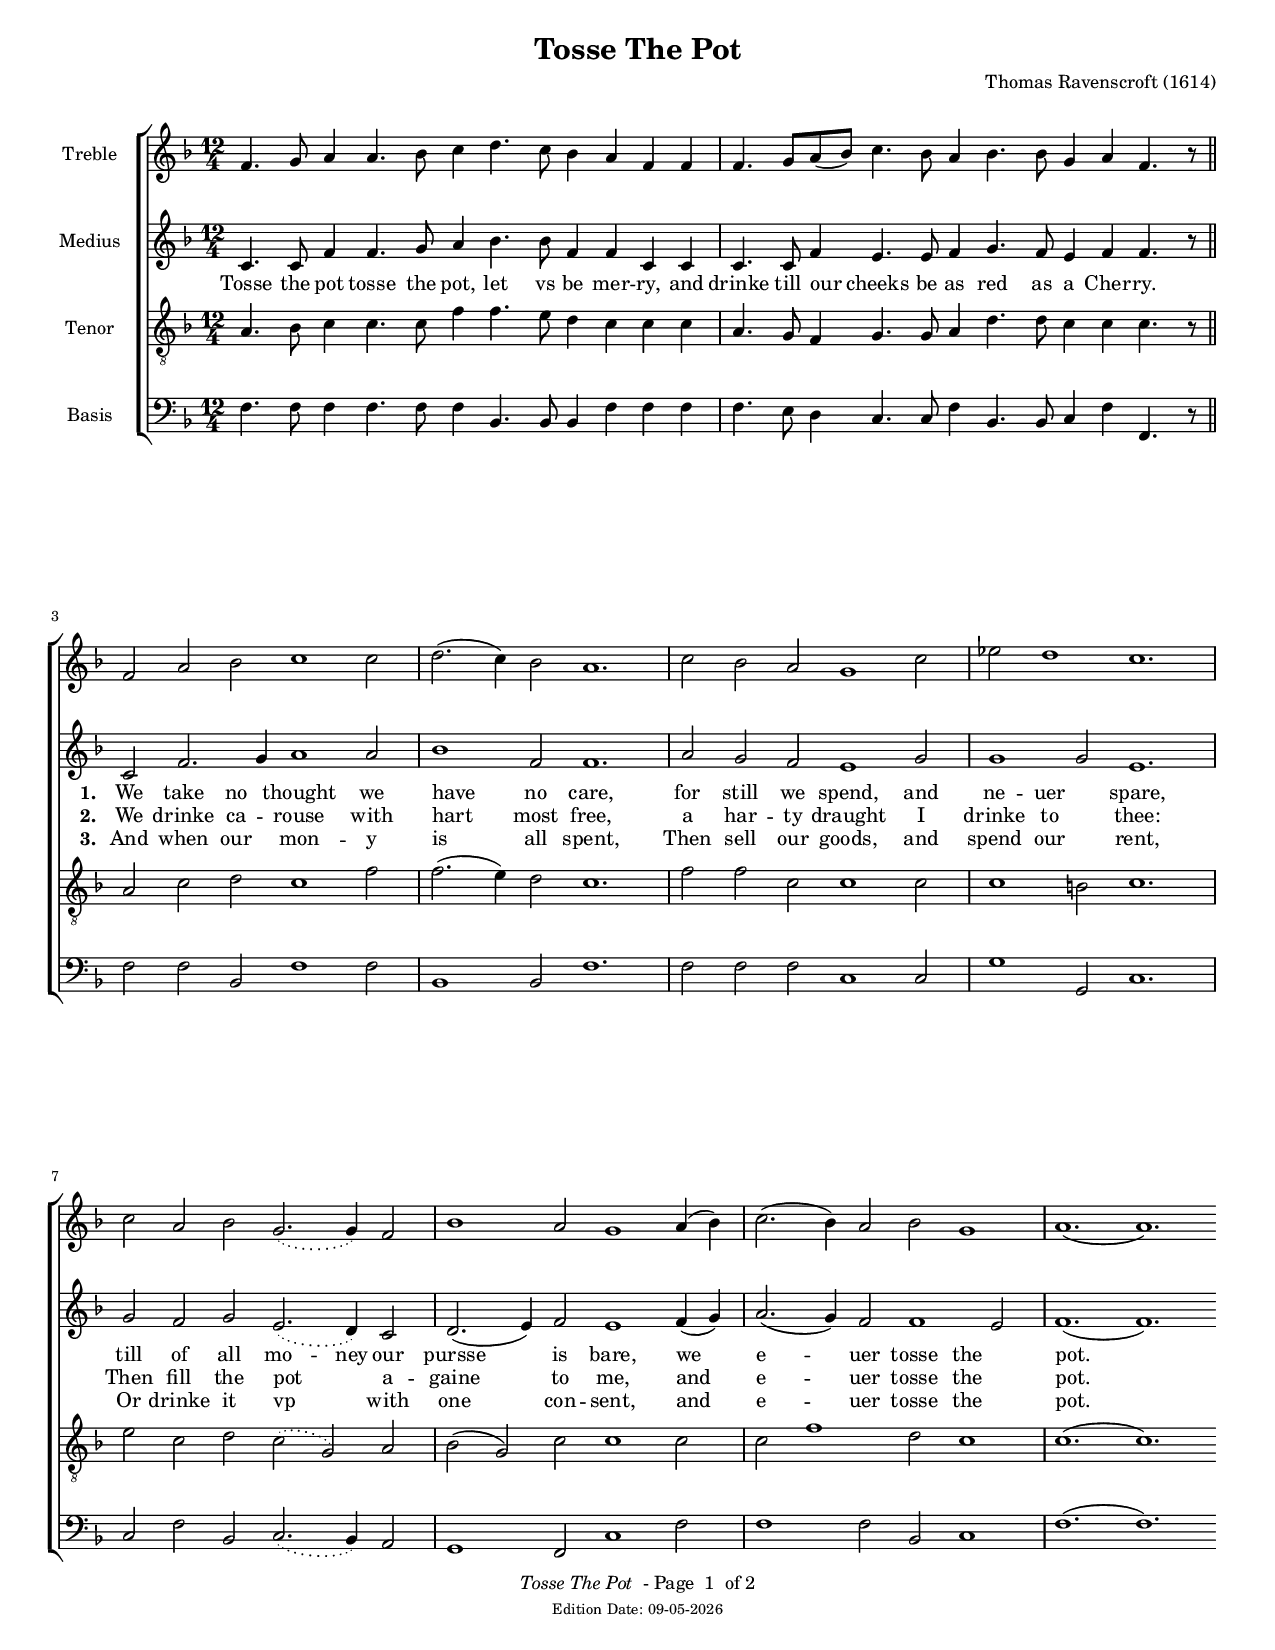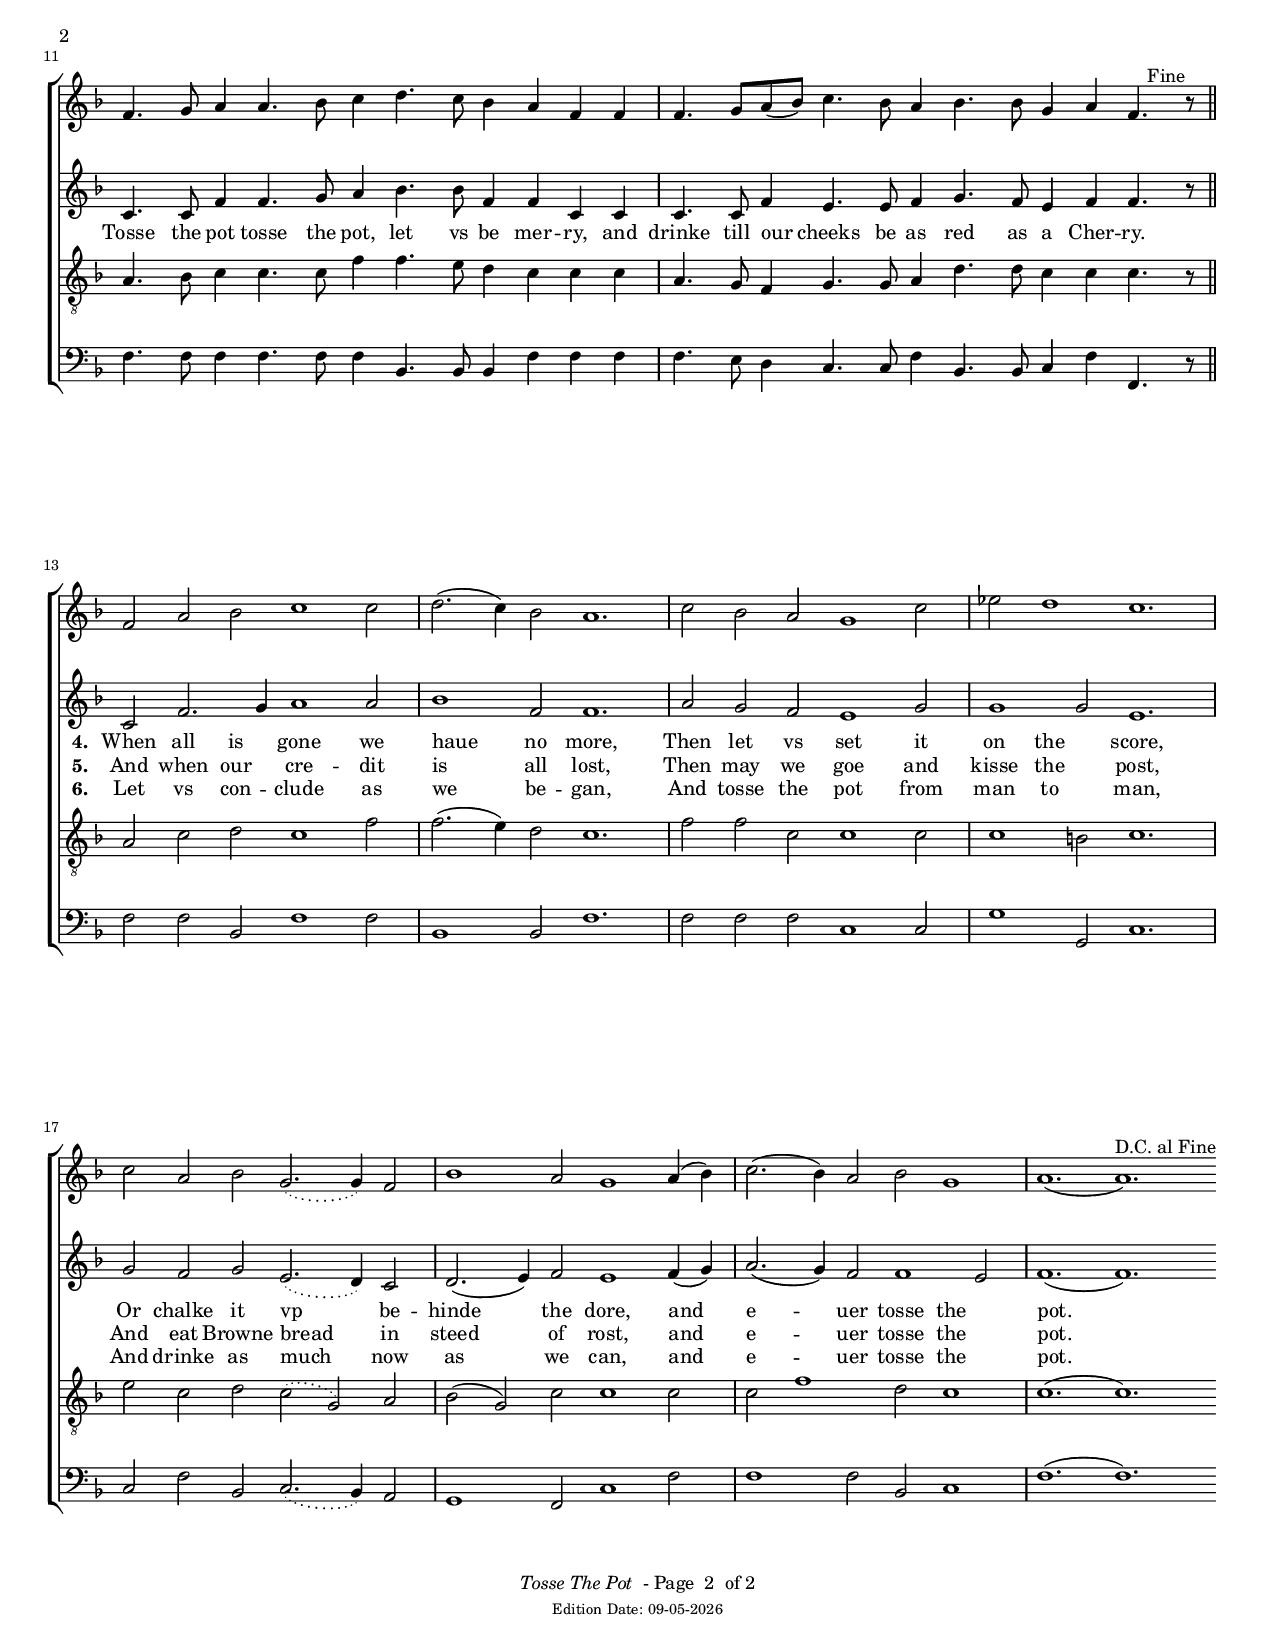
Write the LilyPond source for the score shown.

%{
tossThePot
===================
%}

date = #(strftime "%m-%d-%Y" (localtime (current-time)))

\paper {
  #(set-paper-size "letter")
  oddFooterMarkup = \markup {
  \column{
    \fill-line { \line {
      \italic \fromproperty #'header:title
      " - Page "
      \fromproperty #'page:page-number-string
      " of 2"
    } }
	\fill-line { \tiny { \line{ Edition Date: \date } } } }
  }
  evenFooterMarkup = \oddFooterMarkup
}

\header{
  title = "Tosse The Pot"
  composer = "Thomas Ravenscroft (1614)"
}

\include "english.ly"

%\autoBeamOff

 #(set-global-staff-size 16)

global = {
	\key f \major
	\time 12/4
	\override Score.BarNumber #'padding = #3
	 
}

trebleMusic = \relative c'{ \clef treble
	\set Staff.instrumentName = "Treble"
	\bar ":|:" f4. g8 a4 a4. bf8 c4 d4. c8 bf4 a f f f4. g8 a( bf) c4. bf8 a4 bf4. bf8 g4 a f4. r8 \bar "||" \break 
	f2 a bf c1 c2 d2.( c4) bf2 a1. c2 bf a g1 c2 ef d1 c1. \break c2 a bf \slurDotted g2.( g4) \slurSolid f2 bf1 a2 g1 a4( bf) c2.( bf4) a2 bf2 g1 a1.( a1.) \bar ":|" \pageBreak
}

trebleMusicB = \relative c'{ \clef treble
	\bar ":|:" f4. g8 a4 a4. bf8 c4 d4. c8 bf4 a f f f4. g8 a( bf) c4. bf8 a4 bf4. bf8 g4 a f4. r8^\markup{ \right-align{Fine}}  \bar "||" \break 
	f2 a bf c1 c2 d2.( c4) bf2 a1. c2 bf a g1 c2 ef d1 c1. \break c2 a bf \slurDotted g2.( g4) \slurSolid f2 bf1 a2 g1 a4( bf) c2.( bf4) a2 bf2 g1 a1.( a1.)^\markup{ \left-align{ \line{D.C. al Fine } } } \bar ":|" 
}

mediusMusic = \relative c'{ \clef treble
	\set Staff.instrumentName = "Medius"
	c4. c8 f4 f4. g8 a4 bf4. bf8 f4 f4 c c c4. c8 f4 e4. e8 f4 g4. f8 e4 f f4. r8 \bar "||" \break
	c2 f2. g4 a1 a2 bf1 f2 f1. a2 g f e1 g2 g1 g2 e1. \break g2 f g \slurDotted e2.( d4) \slurSolid c2 d2.( e4) f2 e1 f4( g) a2.( g4) f2 f1 e2 f1.( f1.) 
}
tenorMusic = \relative c'{ \clef "G_8"
	\set Staff.instrumentName = "Tenor"
	 a4. bf8 c4 c4. c8 f4 f4. e8 d4 c4 c c a4. g8 f4 g4. g8 a4 d4. d8 c4 c c4. r8 \bar "||" \break
	a2 c d c1 f2 f2.( e4) d2 c1. f2 f c2 c1 c2 c1 b2 c1. \break e2 c2 d2 \slurDotted c( g) \slurSolid a bf( g) c c1 c2 c f1 d2 c1 c1.( c1.) 
}
bassusMusic = \relative c { \clef "bass"
	\set Staff.instrumentName = "Basis"
	 f4. f8 f4 f4. f8 f4 bf,4. bf8 bf4 f'4 f4 f f4. e8 d4 c4. c8 f4 bf,4. bf8 c4 f4 f,4. r8 \bar "||" \break
	f'2 f bf,2 f'1 f2 bf,1 bf2 f'1. f2 f f2 c1 c2 g'1 g,2 c1. \break c2 f2 bf,2 \slurDotted c2.( bf4) \slurSolid a2 g1 f2 c'1 f2 f1 f2 bf, c1 f1.( f1.)  
}
	 	

Chorus = \lyricmode{
	Tosse the pot tosse the pot, let vs be mer -- ry,
	and drinke till our cheeks be as red as a Cher -- ry.
}
blankChorus = \lyricmode{
	_ _ _ _ _ _ _ _ _ _ _ _ _ _ _ _ _ _ _ _ _ _ _
}

% 8; 8; 8; 6
VerseA = \lyricmode{
	\set stanza = "1. "
	We take no thought we have no care, for still we spend, and ne -- uer spare,
	till of \set ignoreMelismata = ##t all mo -- ney \unset ignoreMelismata our pursse is bare, we e -- uer tosse the pot.
}
VerseB = \lyricmode{
	\set stanza = "2. "
	We drinke ca -- rouse with hart most free, a har -- ty draught I drinke to thee:
	Then fill the pot a -- gaine to me, and e -- uer tosse the pot.
}
VerseC = \lyricmode{
	\set stanza = "3. "
	And when our mon -- y is all spent, Then sell our goods, and spend our rent, 
	Or drinke it vp with one con -- sent, and e -- uer tosse the pot.
}

VerseD = \lyricmode{
	\set stanza = "4. "
	When all is gone we haue no more, Then let vs set it on the score,
	Or chalke it vp be -- hinde the dore, and e -- uer tosse the pot.
}

VerseE = \lyricmode{
	\set stanza = "5. "
	And when our cre -- dit is all lost, Then may we goe and kisse the post,
	And eat Browne bread in steed of rost, and e -- uer tosse the pot.
}

VerseF = \lyricmode{
	\set stanza = "6. "
	Let vs con -- clude as we be -- gan, And tosse the pot from man to man,
	And drinke as much now as we can, and e -- uer tosse the pot.
}

%Solfege
trebleSolf = \lyricmode{ \set ignoreMelismata = ##t
Do Re Mi Mi Fa So La So Fa Mi Do Do Do Re Mi Fa So Fa Mi Fa Fa Re Mi Do Do Mi Fa So So La So Fa Mi So Fa Mi Re So Te La So So Mi Fa Re Re Do Fa Mi Re Mi Fa So Fa Mi Fa Re Mi
}
mediusSolf = \lyricmode{ \set ignoreMelismata = ##t
So So Do Do Re Mi Fa Fa Do Do So So So So Do Ti Ti Do Re Do Ti Do Do So Do Re Mi Mi Fa Do Do Mi Re Do Ti Re Re Re Ti Re Do Re Ti La So La Ti Do Ti Do Re Mi Re Do Do Ti Do 
}
tenorSolf = \lyricmode{ \set ignoreMelismata = ##t
Mi Fa So So So Do Do Ti La So So So Mi Re Do Re Re Mi La La So So So Mi So La So Do Do Ti La So Do Do So So So So Fi So Ti So La So Re Mi Fa Re So So So So Do La So So 
}
bassusSolf = \lyricmode{ \set ignoreMelismata = ##t
Do Do Do Do Do Do Fa Fa Fa Do Do Do Do Ti La So So Do Fa Fa So Do Do Do Do Fa Do Do Fa Fa Do Do Do Do So So Re Re So So Do Fa So Fa Mi Re Do So Do Do Do Fa So Do 
}

\score{

					 \new ChoirStaff 
					 <<
					 \context Staff = treble <<
					 \new Voice = "trebleMusic" { \global \trebleMusic \trebleMusicB}
		  >>
					 \context Staff = medius <<
					 \new Voice = "mediusMusic" { \global \mediusMusic \mediusMusic}
		  >>
					 \new Lyrics \lyricsto "trebleMusic" { \Chorus \VerseA \Chorus \VerseD} 
		  \new Lyrics \lyricsto "trebleMusic" { \blankChorus \VerseB \blankChorus \VerseE} 
		  \new Lyrics \lyricsto "trebleMusic" { \blankChorus \VerseC \blankChorus \VerseF} 
		  %		\new Lyrics \lyricsto "trebleMusic" { \Chorus \VerseA} 
		  %		\new Lyrics \lyricsto "trebleMusic" { \blankChorus \VerseB} 
		  %		\new Lyrics \lyricsto "trebleMusic" { \blankChorus \VerseC} 
		  %		\new Lyrics \lyricsto "trebleMusic" { \blankChorus \VerseD} 
		  %		\new Lyrics \lyricsto "trebleMusic" { \blankChorus \VerseE} 
		  %		\new Lyrics \lyricsto "trebleMusic" { \blankChorus \VerseF} 
		  \context Staff = tenor <<
					 \new Voice = "tenorMusic" { \global \tenorMusic \tenorMusic}
		  >>
					 \context Staff = bassus <<
					 \new Voice = "bassusMusic" { \global \bassusMusic \bassusMusic}
		  >>
					 >>



\midi{
     \context {
       \Score
       tempoWholesPerMinute = #(ly:make-moment 200 4)
       }
}




\layout {}
}


\version "2.10.10"  % necessary for upgrading to future LilyPond versions.
